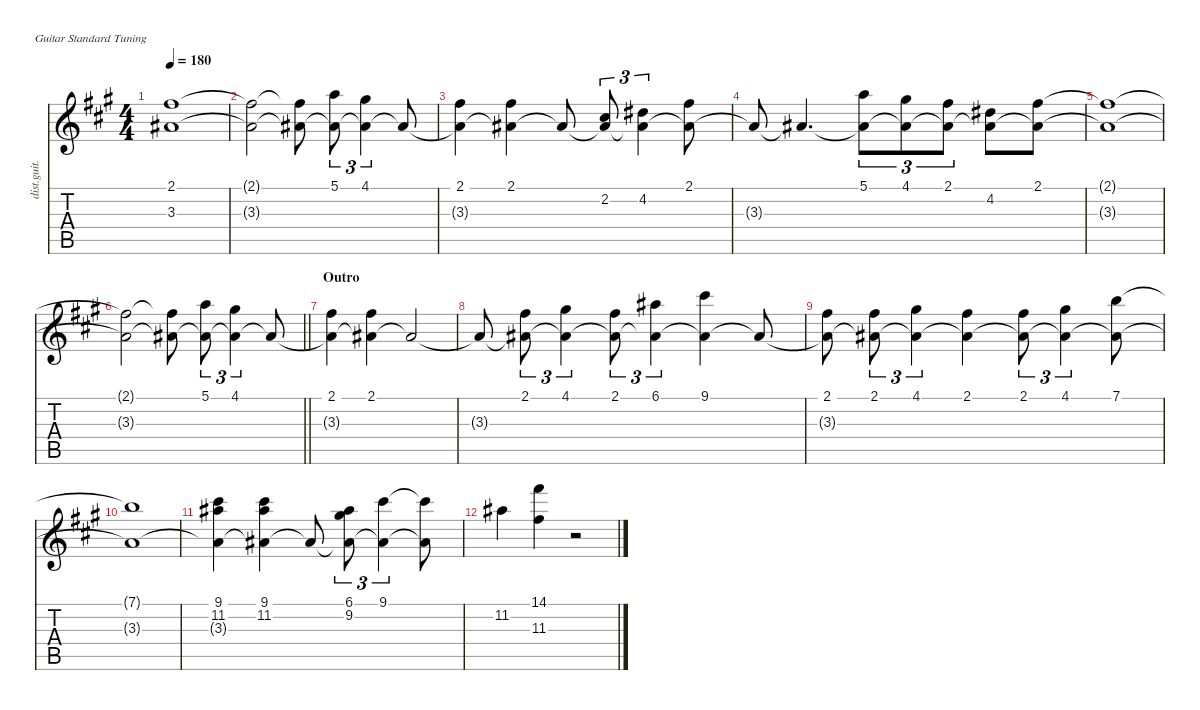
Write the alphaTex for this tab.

\defaultSystemsLayout 4
\hideDynamics
\bracketExtendMode nobrackets
\otherSystemsTrackNameOrientation horizontal
\track ("Guitar" "dist.guit.") {instrument distortionguitar}
\staff {score tabs}
\tuning (E4 B3 G3 D3 A2 E2)
\ts (4 4)
\tempo 180
\clef g2
\ks a
(2.1{t acc #} 3.3{t acc #}).1{dy f beam Down} |
(2.1{t acc #} 3.3{t acc #}).2{beam Down} (2.1{t acc #} 3.3{t acc #}).8{beam Down} (5.1{acc forcenatural} 3.3{t acc #}).8{tu (3 2) beam Down} (4.1{acc #} 3.3{t acc #}).4{tu (3 2) beam Down} 3.3{t acc #}.8{dy mf beam Up} |
(2.1{acc #} 3.3{t acc #}).4{dy f beam Down} (2.1{acc #} 3.3{t acc #}).4{beam Down} 3.3{t acc #}.8{dy mf beam Up} (2.2{acc #} 3.3{t acc #}).8{tu (3 2) dy f beam Up} (4.2{acc #} 3.3{t acc #}).4{tu (3 2) beam Down} (2.1{acc #} 3.3{t acc #}).8{beam Down} |
3.3{t acc #}.8{dy mf beam Up} 3.3{t acc #}.4{d beam Up} (5.1{acc forcenatural} 3.3{t acc #}).8{tu (3 2) dy f beam Down} (4.1{acc #} 3.3{t acc #}).8{tu (3 2) beam Down} (2.1{acc #} 3.3{t acc #}).8{tu (3 2) beam Down} (4.2{acc #} 3.3{t acc #}).8{beam Down} (2.1{acc #} 3.3{t acc #}).8{beam Down} |
(2.1{t acc #} 3.3{t acc #}).1{beam Down} |
\barLineRight lightlight
(2.1{t acc #} 3.3{t acc #}).2{beam Down} (2.1{t acc #} 3.3{t acc #}).8{beam Down} (5.1{acc forcenatural} 3.3{t acc #}).8{tu (3 2) beam Down} (4.1{acc #} 3.3{t acc #}).4{tu (3 2) beam Down} 3.3{t acc #}.8{dy mf beam Up} |
\section ("" "Outro")
(2.1{acc #} 3.3{t acc #}).4{dy f beam Down} (2.1{acc #} 3.3{t acc #}).4{beam Down} 3.3{t acc #}.2{dy mf beam Up} |
3.3{t acc #}.8{beam Up} (2.1{acc #} 3.3{t acc #}).8{tu (3 2) dy f beam Down} (4.1{acc #} 3.3{t acc #}).4{tu (3 2) beam Down} (2.1{acc #} 3.3{t acc #}).8{tu (3 2) beam Down} (6.1{acc #} 3.3{t acc #}).4{tu (3 2) beam Down} (9.1{acc #} 3.3{t acc #}).4{beam Down} 3.3{t acc #}.8{dy mf beam Up} |
(2.1{acc #} 3.3{t acc #}).8{dy f beam Down} (2.1{acc #} 3.3{t acc #}).8{tu (3 2) beam Down} (4.1{acc #} 3.3{t acc #}).4{tu (3 2) beam Down} (2.1{acc #} 3.3{t acc #}).4{beam Down} (2.1{acc #} 3.3{t acc #}).8{tu (3 2) beam Down} (4.1{acc #} 3.3{t acc #}).4{tu (3 2) beam Down} (7.1{acc forcenatural} 3.3{t acc #}).8{beam Down} |
(7.1{t acc forcenatural} 3.3{t acc #}).1{beam Down} |
(9.1{acc #} 11.2{acc #} 3.3{t acc #}).4{beam Down} (9.1{acc #} 11.2{acc #} 3.3{t acc #}).4{beam Down} 3.3{t acc #}.8{dy mf beam Up} (6.1{acc #} 9.2{acc #} 3.3{t acc #}).8{tu (3 2) dy f beam Down} (9.1{acc #} 3.3{t acc #}).4{tu (3 2) beam Down} (9.1{t acc #} 3.3{t acc #}).8{beam Down} |
11.2{acc #}.4{beam Down} (14.1{acc #} 11.3{acc #}).4{beam Down} r.2{beam Down}
